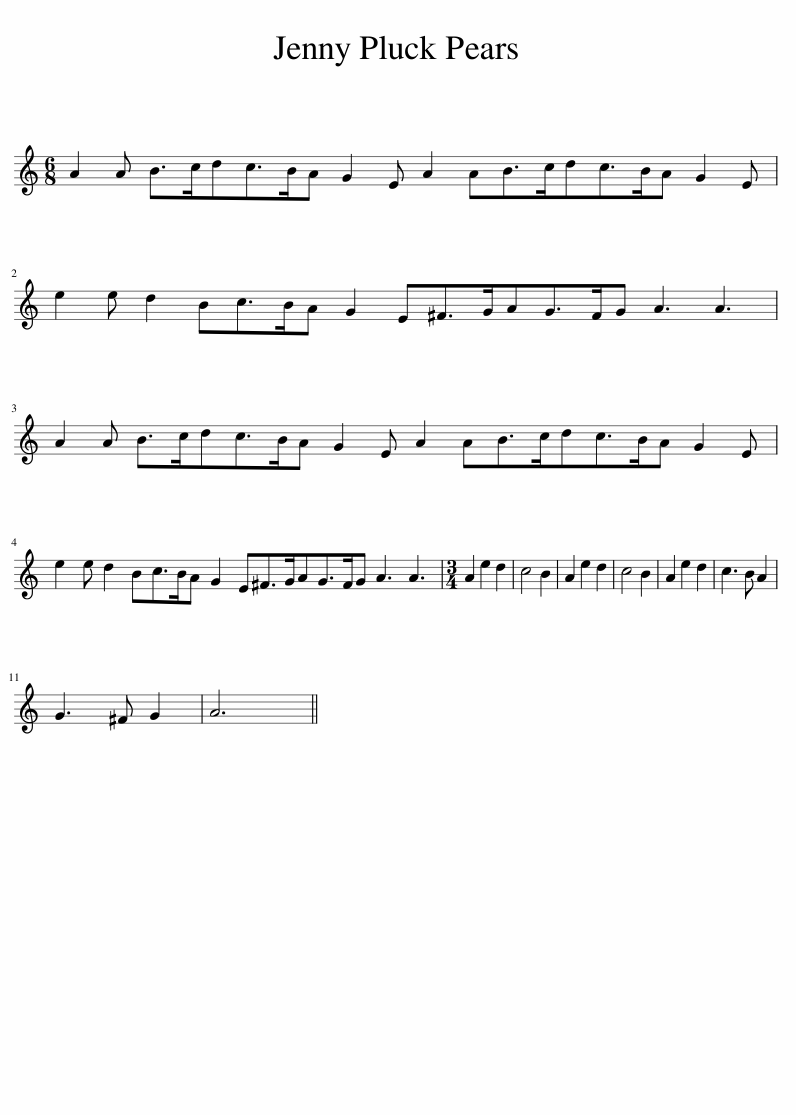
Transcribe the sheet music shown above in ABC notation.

X:1
L:1/8
M:6/8
I:linebreak $
K:C
V:1 treble
V:1
 A2 A B>cdc>BA G2 E A2 AB>cdc>BA G2 E |$ e2 e d2 Bc>BA G2 E^F>GAG>FG A3 A3 |$ A2 A B>cdc>BA G2 E A2 AB>cdc>BA G2 E |$ e2 e d2 Bc>BA G2 E^F>GAG>FG A3 A3 |[M:3/4] A2 e2 d2 | %5
 c4 B2 | A2 e2 d2 | c4 B2 | A2 e2 d2 | c3 B A2 |$ %10
 G3 ^F G2 | A6 || %12
